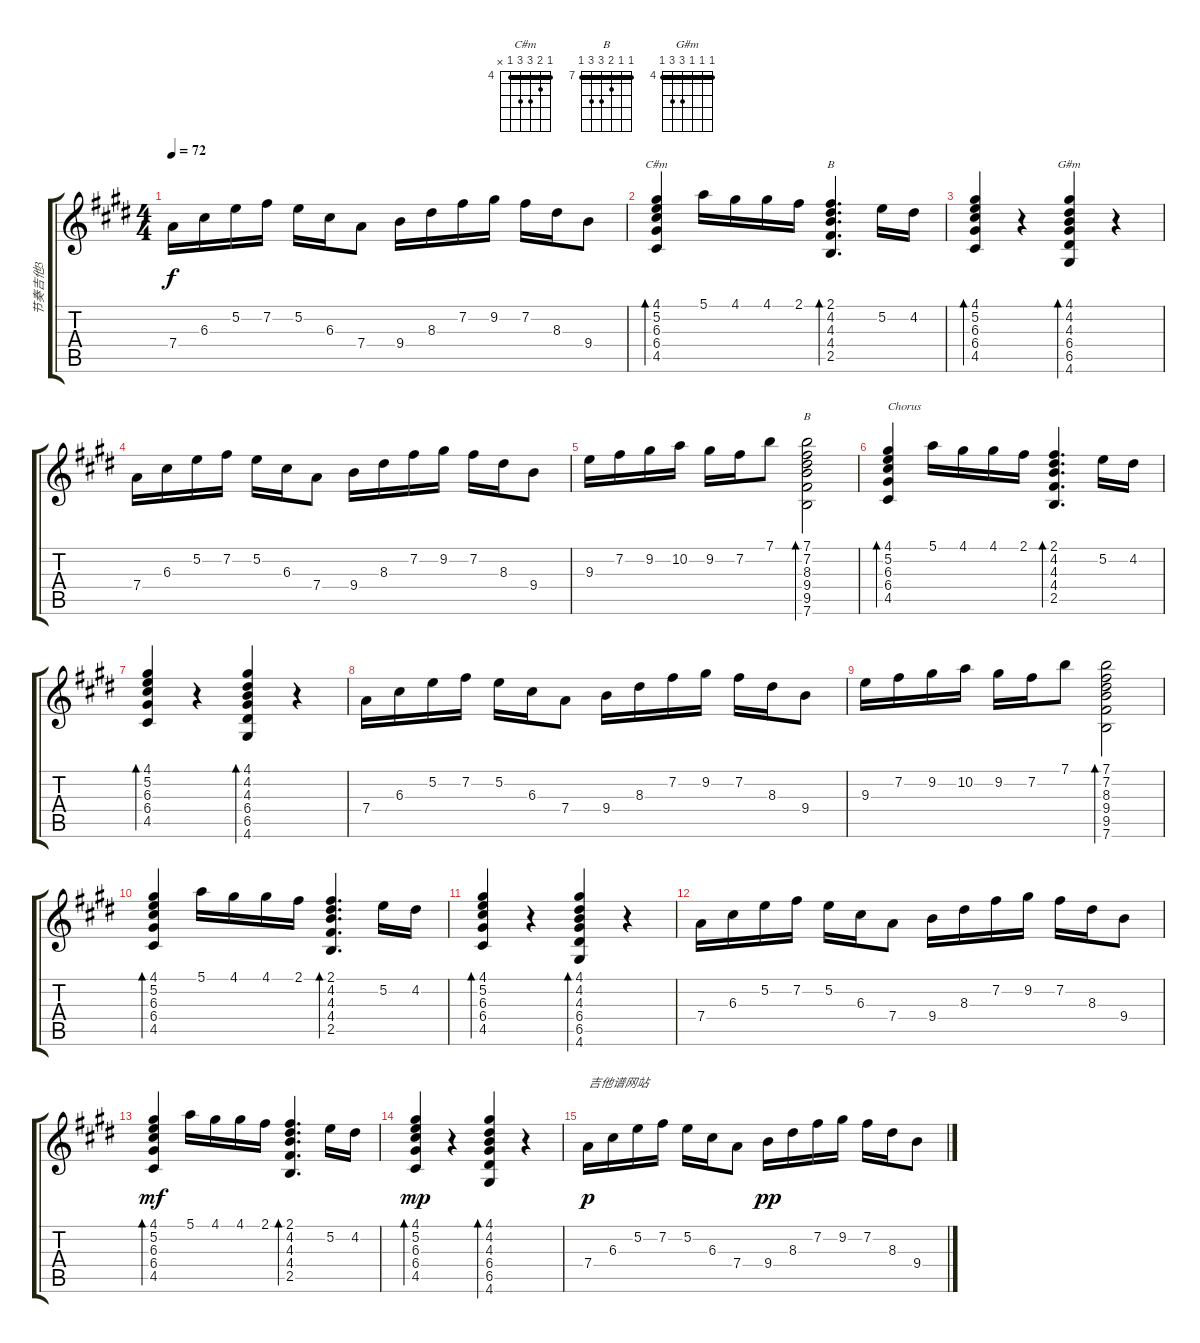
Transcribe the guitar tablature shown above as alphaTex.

\track ("节奏吉他3" "节奏吉他3") {instrument acousticguitarsteel}
\staff {score tabs}
\tuning (E4 B3 G3 D3 A2 E2) {hide}
\chord ("C#m" 4 5 6 6 4 x) {firstfret 4 barre 4}
\chord ("B" 2 4 4 4 2 x) {barre 2}
\chord ("G#m" 4 4 4 6 6 4) {firstfret 4 barre 4}
\chord ("B" 7 7 8 9 9 7) {firstfret 7 barre 7}
\ts (4 4)
\tempo 72
\clef g2
\ks e
7.4.16{dy f} 6.3.16 5.2.16 7.2.16 5.2.16 6.3.16 7.4.8 9.4.16 8.3.16 7.2.16 9.2.16 7.2.16 8.3.16 9.4.8 |
(4.1 5.2 6.3 6.4 4.5).4{bd 60 ch "C#m"} 5.1.16 4.1.16 4.1.16 2.1.16 (2.1 4.2 4.3 4.4 2.5).4{d bd 60 ch "B"} 5.2.16 4.2.16 |
(4.1 5.2 6.3 6.4 4.5).4{bd 60} r.4 (4.1 4.2 4.3 6.4 6.5 4.6).4{bd 60 ch "G#m"} r.4 |
7.4.16 6.3.16 5.2.16 7.2.16 5.2.16 6.3.16 7.4.8 9.4.16 8.3.16 7.2.16 9.2.16 7.2.16 8.3.16 9.4.8 |
9.3.16 7.2.16 9.2.16 10.2.16 9.2.16 7.2.16 7.1.8 (7.1 7.2 8.3 9.4 9.5 7.6).2{bd 60 ch "B"} |
(4.1 5.2 6.3 6.4 4.5).4{bd 60 txt "Chorus"} 5.1.16 4.1.16 4.1.16 2.1.16 (2.1 4.2 4.3 4.4 2.5).4{d bd 60} 5.2.16 4.2.16 |
(4.1 5.2 6.3 6.4 4.5).4{bd 60} r.4 (4.1 4.2 4.3 6.4 6.5 4.6).4{bd 60} r.4 |
7.4.16 6.3.16 5.2.16 7.2.16 5.2.16 6.3.16 7.4.8 9.4.16 8.3.16 7.2.16 9.2.16 7.2.16 8.3.16 9.4.8 |
9.3.16 7.2.16 9.2.16 10.2.16 9.2.16 7.2.16 7.1.8 (7.1 7.2 8.3 9.4 9.5 7.6).2{bd 60} |
(4.1 5.2 6.3 6.4 4.5).4{bd 60} 5.1.16 4.1.16 4.1.16 2.1.16 (2.1 4.2 4.3 4.4 2.5).4{d bd 60} 5.2.16 4.2.16 |
(4.1 5.2 6.3 6.4 4.5).4{bd 60} r.4 (4.1 4.2 4.3 6.4 6.5 4.6).4{bd 60} r.4 |
7.4.16 6.3.16 5.2.16 7.2.16 5.2.16 6.3.16 7.4.8 9.4.16 8.3.16 7.2.16 9.2.16 7.2.16 8.3.16 9.4.8 |
(4.1 5.2 6.3 6.4 4.5).4{bd 60 dy mf} 5.1.16 4.1.16 4.1.16 2.1.16 (2.1 4.2 4.3 4.4 2.5).4{d bd 60} 5.2.16 4.2.16 |
(4.1 5.2 6.3 6.4 4.5).4{bd 60 dy mp} r.4 (4.1 4.2 4.3 6.4 6.5 4.6).4{bd 60} r.4 |
7.4.16{txt "吉他谱网站" dy p} 6.3.16 5.2.16 7.2.16 5.2.16 6.3.16 7.4.8 9.4.16{dy pp} 8.3.16 7.2.16 9.2.16 7.2.16 8.3.16 9.4.8
